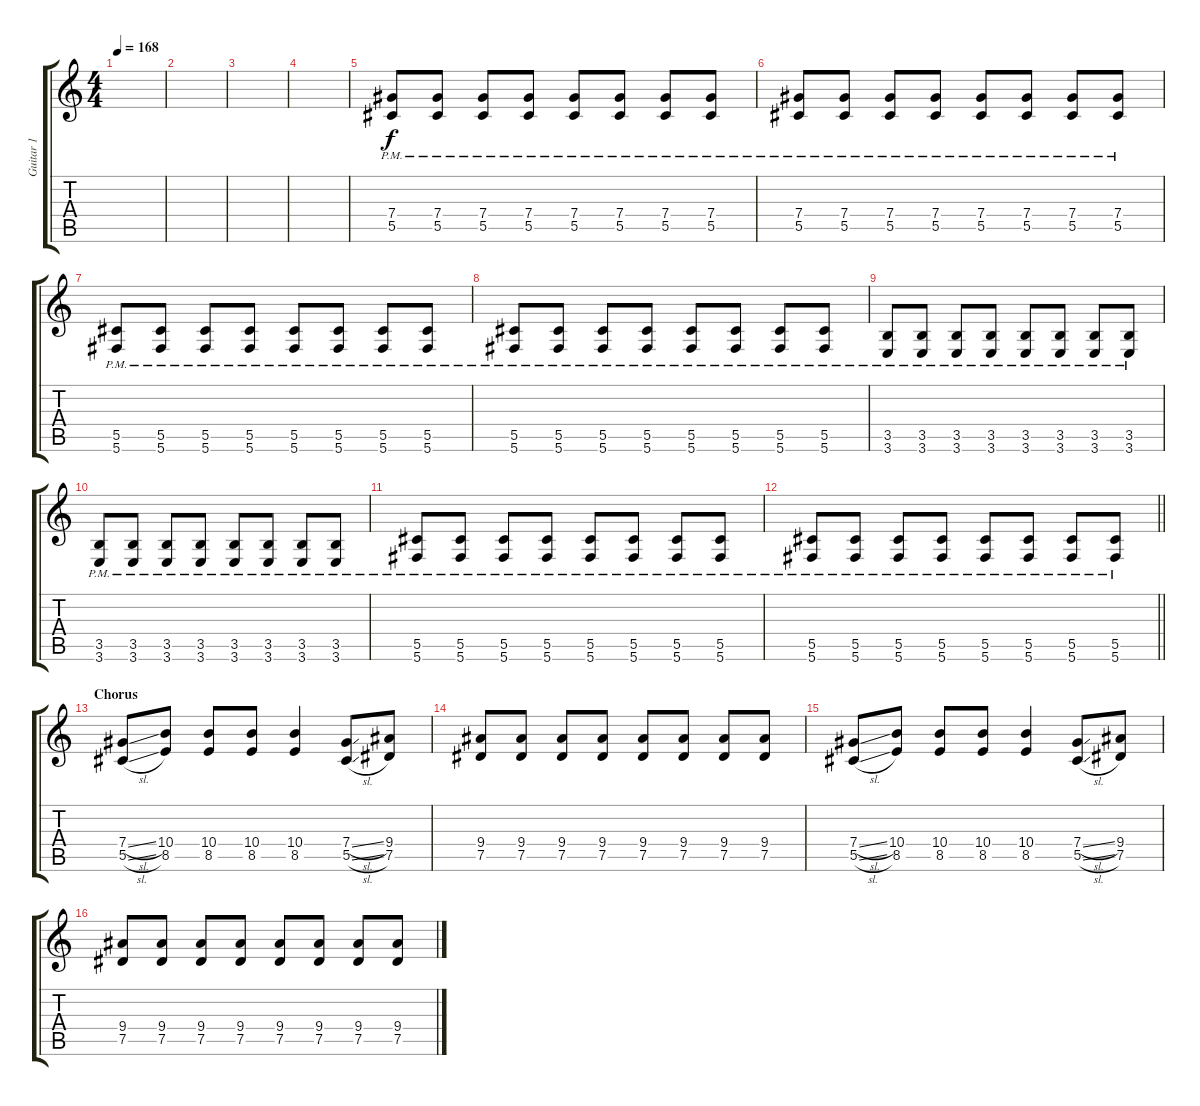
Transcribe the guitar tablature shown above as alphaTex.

\track ("Guitar 1" "Guitar 1") {instrument distortionguitar}
\staff {score tabs}
\tuning (Eb4 Bb3 Gb3 Db3 Ab2 Db2) {hide}
\ts (4 4)
\tempo 168
\clef g2
\ks c
|
|
|
|
(7.4{pm} 5.5{pm}).8 (7.4{pm} 5.5{pm}).8 (7.4{pm} 5.5{pm}).8 (7.4{pm} 5.5{pm}).8 (7.4{pm} 5.5{pm}).8 (7.4{pm} 5.5{pm}).8 (7.4{pm} 5.5{pm}).8 (7.4{pm} 5.5{pm}).8 |
(7.4{pm} 5.5{pm}).8 (7.4{pm} 5.5{pm}).8 (7.4{pm} 5.5{pm}).8 (7.4{pm} 5.5{pm}).8 (7.4{pm} 5.5{pm}).8 (7.4{pm} 5.5{pm}).8 (7.4{pm} 5.5{pm}).8 (7.4{pm} 5.5{pm}).8 |
(5.5{pm} 5.6{pm}).8 (5.5{pm} 5.6{pm}).8 (5.5{pm} 5.6{pm}).8 (5.5{pm} 5.6{pm}).8 (5.5{pm} 5.6{pm}).8 (5.5{pm} 5.6{pm}).8 (5.5{pm} 5.6{pm}).8 (5.5{pm} 5.6{pm}).8 |
(5.5{pm} 5.6{pm}).8 (5.5{pm} 5.6{pm}).8 (5.5{pm} 5.6{pm}).8 (5.5{pm} 5.6{pm}).8 (5.5{pm} 5.6{pm}).8 (5.5{pm} 5.6{pm}).8 (5.5{pm} 5.6{pm}).8 (5.5{pm} 5.6{pm}).8 |
(3.5{pm} 3.6{pm}).8 (3.5{pm} 3.6{pm}).8 (3.5{pm} 3.6{pm}).8 (3.5{pm} 3.6{pm}).8 (3.5{pm} 3.6{pm}).8 (3.5{pm} 3.6{pm}).8 (3.5{pm} 3.6{pm}).8 (3.5{pm} 3.6{pm}).8 |
(3.5{pm} 3.6{pm}).8 (3.5{pm} 3.6{pm}).8 (3.5{pm} 3.6{pm}).8 (3.5{pm} 3.6{pm}).8 (3.5{pm} 3.6{pm}).8 (3.5{pm} 3.6{pm}).8 (3.5{pm} 3.6{pm}).8 (3.5{pm} 3.6{pm}).8 |
(5.5{pm} 5.6{pm}).8 (5.5{pm} 5.6{pm}).8 (5.5{pm} 5.6{pm}).8 (5.5{pm} 5.6{pm}).8 (5.5{pm} 5.6{pm}).8 (5.5{pm} 5.6{pm}).8 (5.5{pm} 5.6{pm}).8 (5.5{pm} 5.6{pm}).8 |
\barLineRight lightlight
(5.5{pm} 5.6{pm}).8 (5.5{pm} 5.6{pm}).8 (5.5{pm} 5.6{pm}).8 (5.5{pm} 5.6{pm}).8 (5.5{pm} 5.6{pm}).8 (5.5{pm} 5.6{pm}).8 (5.5{pm} 5.6{pm}).8 (5.5{pm} 5.6{pm}).8 |
\section ("" "Chorus")
(7.4{sl} 5.5{sl}).8 (10.4 8.5).8 (10.4 8.5).8 (10.4 8.5).8 (10.4 8.5).4 (7.4{sl} 5.5{sl}).8 (9.4 7.5).8 |
(9.4 7.5).8 (9.4 7.5).8 (9.4 7.5).8 (9.4 7.5).8 (9.4 7.5).8 (9.4 7.5).8 (9.4 7.5).8 (9.4 7.5).8 |
(7.4{sl} 5.5{sl}).8 (10.4 8.5).8 (10.4 8.5).8 (10.4 8.5).8 (10.4 8.5).4 (7.4{sl} 5.5{sl}).8 (9.4 7.5).8 |
(9.4 7.5).8 (9.4 7.5).8 (9.4 7.5).8 (9.4 7.5).8 (9.4 7.5).8 (9.4 7.5).8 (9.4 7.5).8 (9.4 7.5).8
